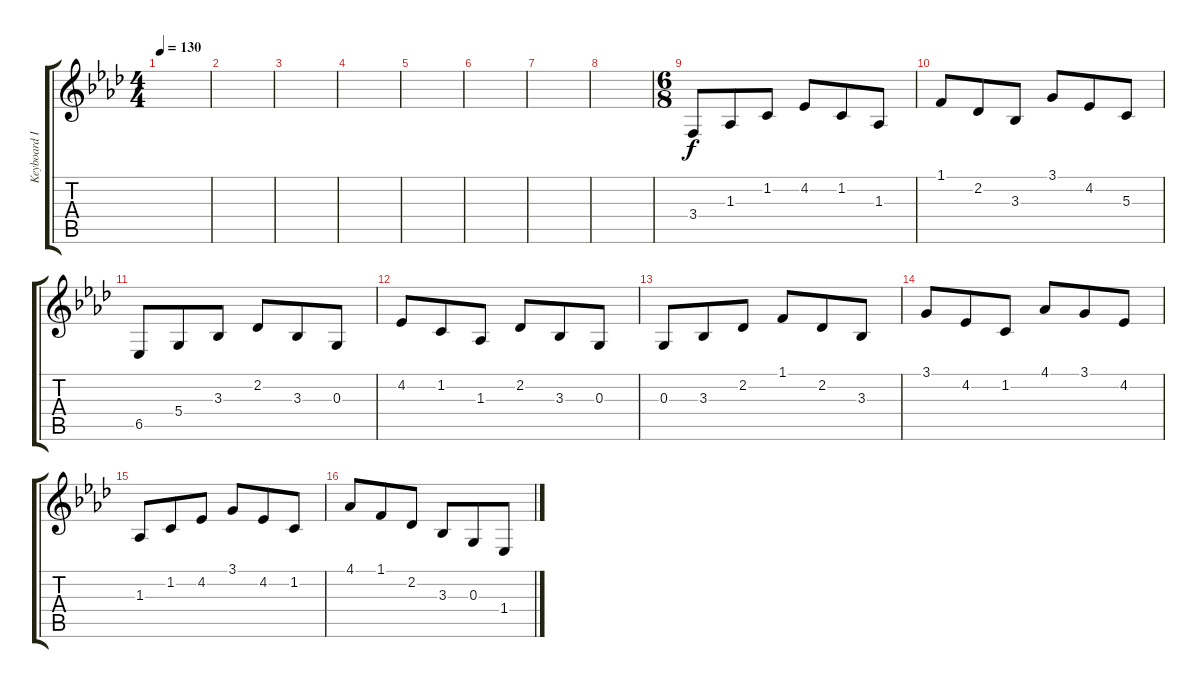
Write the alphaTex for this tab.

\track ("Keyboard II" "Keyboard I") {instrument tremolostrings}
\staff {score tabs}
\tuning (E4 B3 G3 D3 A2 E2) {hide}
\ts (4 4)
\tempo 130
\clef g2
\ks ab
|
|
|
|
|
|
|
|
\ts (6 8)
3.4.8{balance 3} 1.3.8 1.2.8 4.2.8 1.2.8 1.3.8 |
1.1.8 2.2.8 3.3.8 3.1.8 4.2.8 5.3.8 |
6.5.8 5.4.8 3.3.8 2.2.8 3.3.8 0.3.8 |
4.2.8 1.2.8 1.3.8 2.2.8 3.3.8 0.3.8 |
0.3.8 3.3.8 2.2.8 1.1.8 2.2.8 3.3.8 |
3.1.8 4.2.8 1.2.8 4.1.8 3.1.8 4.2.8 |
1.3.8 1.2.8 4.2.8 3.1.8 4.2.8 1.2.8 |
4.1.8 1.1.8 2.2.8 3.3.8 0.3.8 1.4.8
